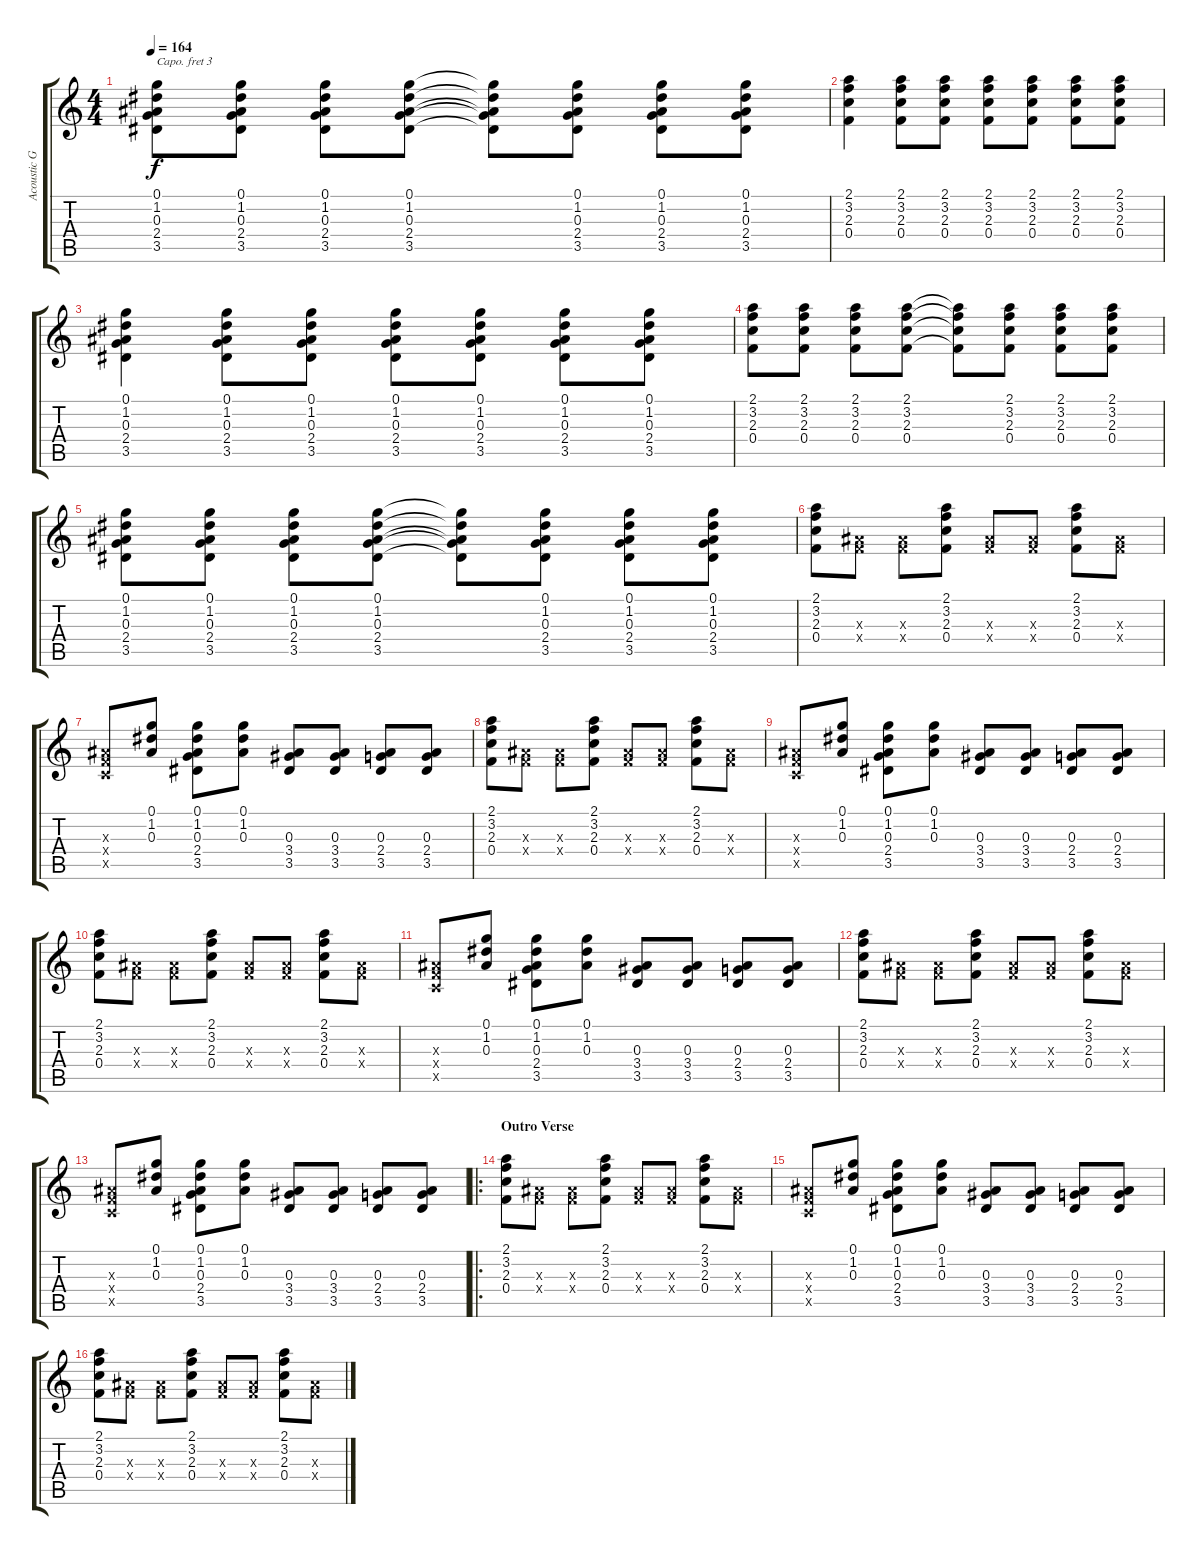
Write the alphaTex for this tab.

\track ("Acoustic Guitar (Capo 3rd fret)" "Acoustic G") {instrument acousticguitarsteel}
\staff {score tabs}
\capo 3
\tuning (E4 B3 G3 D3 A2 E2) {hide}
\ts (4 4)
\tempo 164
\clef g2
\ks c
(0.1 1.2 0.3 2.4 3.5).8{dy f} (0.1 1.2 0.3 2.4 3.5).8 (0.1 1.2 0.3 2.4 3.5).8 (0.1 1.2 0.3 2.4 3.5).8 (0.1{t} 1.2{t} 0.3{t} 2.4{t} 3.5{t}).8 (0.1 1.2 0.3 2.4 3.5).8 (0.1 1.2 0.3 2.4 3.5).8 (0.1 1.2 0.3 2.4 3.5).8 |
(2.1 3.2 2.3 0.4).4 (2.1 3.2 2.3 0.4).8 (2.1 3.2 2.3 0.4).8 (2.1 3.2 2.3 0.4).8 (2.1 3.2 2.3 0.4).8 (2.1 3.2 2.3 0.4).8 (2.1 3.2 2.3 0.4).8 |
(0.1 1.2 0.3 2.4 3.5).4 (0.1 1.2 0.3 2.4 3.5).8 (0.1 1.2 0.3 2.4 3.5).8 (0.1 1.2 0.3 2.4 3.5).8 (0.1 1.2 0.3 2.4 3.5).8 (0.1 1.2 0.3 2.4 3.5).8 (0.1 1.2 0.3 2.4 3.5).8 |
(2.1 3.2 2.3 0.4).8 (2.1 3.2 2.3 0.4).8 (2.1 3.2 2.3 0.4).8 (2.1 3.2 2.3 0.4).8 (2.1{t} 3.2{t} 2.3{t} 0.4{t}).8 (2.1 3.2 2.3 0.4).8 (2.1 3.2 2.3 0.4).8 (2.1 3.2 2.3 0.4).8 |
(0.1 1.2 0.3 2.4 3.5).8 (0.1 1.2 0.3 2.4 3.5).8 (0.1 1.2 0.3 2.4 3.5).8 (0.1 1.2 0.3 2.4 3.5).8 (0.1{t} 1.2{t} 0.3{t} 2.4{t} 3.5{t}).8 (0.1 1.2 0.3 2.4 3.5).8 (0.1 1.2 0.3 2.4 3.5).8 (0.1 1.2 0.3 2.4 3.5).8 |
(2.1 3.2 2.3 0.4).8 (0.3{x} 0.4{x}).8 (0.3{x} 0.4{x}).8 (2.1 3.2 2.3 0.4).8 (0.3{x} 0.4{x}).8 (0.3{x} 0.4{x}).8 (2.1 3.2 2.3 0.4).8 (0.3{x} 0.4{x}).8 |
(0.3{x} 0.4{x} 0.5{x}).8 (0.1 1.2 0.3).8 (0.1 1.2 0.3 2.4 3.5).8 (0.1 1.2 0.3).8 (0.3 3.4 3.5).8 (0.3 3.4 3.5).8 (0.3 2.4 3.5).8 (0.3 2.4 3.5).8 |
(2.1 3.2 2.3 0.4).8 (0.3{x} 0.4{x}).8 (0.3{x} 0.4{x}).8 (2.1 3.2 2.3 0.4).8 (0.3{x} 0.4{x}).8 (0.3{x} 0.4{x}).8 (2.1 3.2 2.3 0.4).8 (0.3{x} 0.4{x}).8 |
(0.3{x} 0.4{x} 0.5{x}).8 (0.1 1.2 0.3).8 (0.1 1.2 0.3 2.4 3.5).8 (0.1 1.2 0.3).8 (0.3 3.4 3.5).8 (0.3 3.4 3.5).8 (0.3 2.4 3.5).8 (0.3 2.4 3.5).8 |
(2.1 3.2 2.3 0.4).8 (0.3{x} 0.4{x}).8 (0.3{x} 0.4{x}).8 (2.1 3.2 2.3 0.4).8 (0.3{x} 0.4{x}).8 (0.3{x} 0.4{x}).8 (2.1 3.2 2.3 0.4).8 (0.3{x} 0.4{x}).8 |
(0.3{x} 0.4{x} 0.5{x}).8 (0.1 1.2 0.3).8 (0.1 1.2 0.3 2.4 3.5).8 (0.1 1.2 0.3).8 (0.3 3.4 3.5).8 (0.3 3.4 3.5).8 (0.3 2.4 3.5).8 (0.3 2.4 3.5).8 |
(2.1 3.2 2.3 0.4).8 (0.3{x} 0.4{x}).8 (0.3{x} 0.4{x}).8 (2.1 3.2 2.3 0.4).8 (0.3{x} 0.4{x}).8 (0.3{x} 0.4{x}).8 (2.1 3.2 2.3 0.4).8 (0.3{x} 0.4{x}).8 |
(0.3{x} 0.4{x} 0.5{x}).8 (0.1 1.2 0.3).8 (0.1 1.2 0.3 2.4 3.5).8 (0.1 1.2 0.3).8 (0.3 3.4 3.5).8 (0.3 3.4 3.5).8 (0.3 2.4 3.5).8 (0.3 2.4 3.5).8 |
\ro
\section ("" "Outro Verse")
(2.1 3.2 2.3 0.4).8 (0.3{x} 0.4{x}).8 (0.3{x} 0.4{x}).8 (2.1 3.2 2.3 0.4).8 (0.3{x} 0.4{x}).8 (0.3{x} 0.4{x}).8 (2.1 3.2 2.3 0.4).8 (0.3{x} 0.4{x}).8 |
(0.3{x} 0.4{x} 0.5{x}).8 (0.1 1.2 0.3).8 (0.1 1.2 0.3 2.4 3.5).8 (0.1 1.2 0.3).8 (0.3 3.4 3.5).8 (0.3 3.4 3.5).8 (0.3 2.4 3.5).8 (0.3 2.4 3.5).8 |
(2.1 3.2 2.3 0.4).8 (0.3{x} 0.4{x}).8 (0.3{x} 0.4{x}).8 (2.1 3.2 2.3 0.4).8 (0.3{x} 0.4{x}).8 (0.3{x} 0.4{x}).8 (2.1 3.2 2.3 0.4).8 (0.3{x} 0.4{x}).8
